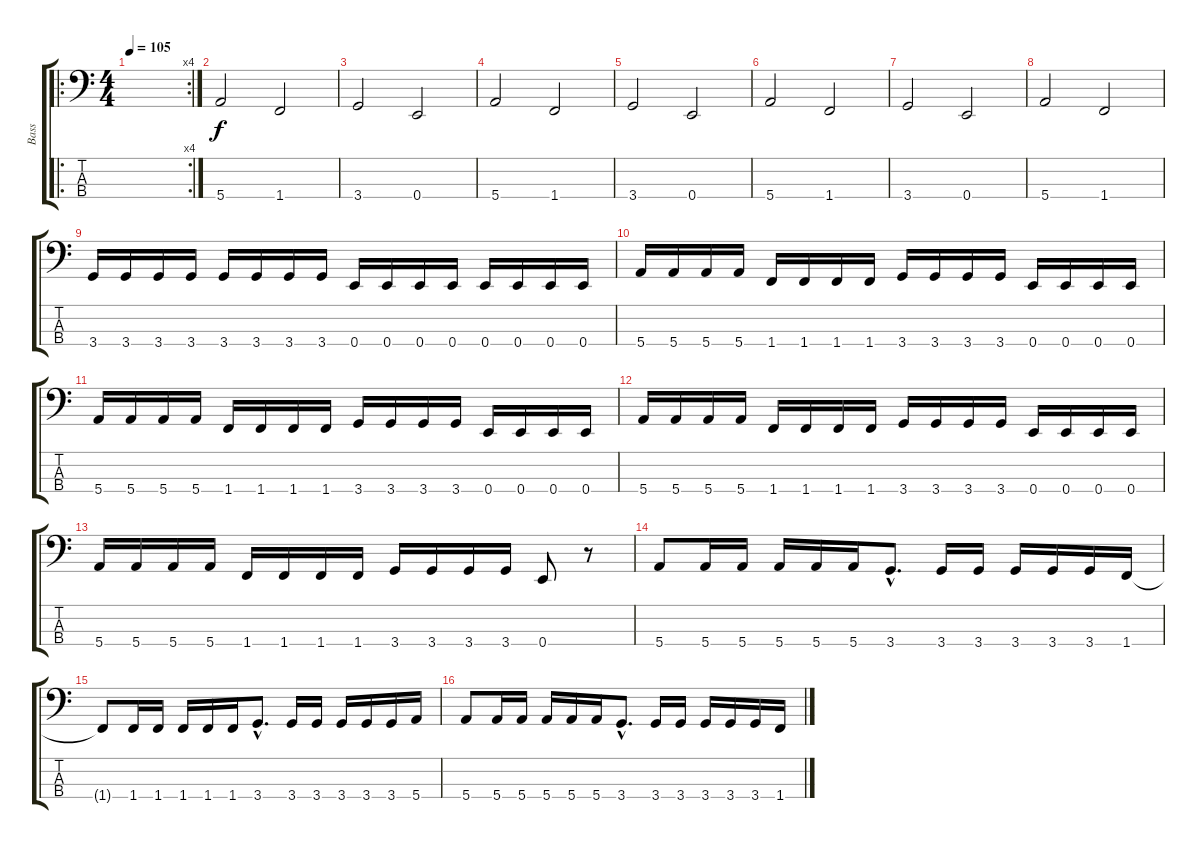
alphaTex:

\track ("Bass" "Bass") {instrument electricbassfinger}
\staff {score tabs}
\tuning (G2 D2 A1 E1) {hide}
\ro
\rc 4
\ts (4 4)
\tempo 105
\clef f4
\ks c
|
5.4.2 1.4.2 |
3.4.2 0.4.2 |
5.4.2 1.4.2 |
3.4.2 0.4.2 |
5.4.2 1.4.2 |
3.4.2 0.4.2 |
5.4.2 1.4.2 |
3.4.16 3.4.16 3.4.16 3.4.16 3.4.16 3.4.16 3.4.16 3.4.16 0.4.16 0.4.16 0.4.16 0.4.16 0.4.16 0.4.16 0.4.16 0.4.16 |
5.4.16 5.4.16 5.4.16 5.4.16 1.4.16 1.4.16 1.4.16 1.4.16 3.4.16 3.4.16 3.4.16 3.4.16 0.4.16 0.4.16 0.4.16 0.4.16 |
5.4.16 5.4.16 5.4.16 5.4.16 1.4.16 1.4.16 1.4.16 1.4.16 3.4.16 3.4.16 3.4.16 3.4.16 0.4.16 0.4.16 0.4.16 0.4.16 |
5.4.16 5.4.16 5.4.16 5.4.16 1.4.16 1.4.16 1.4.16 1.4.16 3.4.16 3.4.16 3.4.16 3.4.16 0.4.16 0.4.16 0.4.16 0.4.16 |
5.4.16 5.4.16 5.4.16 5.4.16 1.4.16 1.4.16 1.4.16 1.4.16 3.4.16 3.4.16 3.4.16 3.4.16 0.4.8 r.8 |
5.4.8 5.4.16 5.4.16 5.4.16 5.4.16 5.4.16 3.4{hac}.8{d} 3.4.16 3.4.16 3.4.16 3.4.16 3.4.16 1.4.16 |
1.4{t}.8 1.4.16 1.4.16 1.4.16 1.4.16 1.4.16 3.4{hac}.8{d} 3.4.16 3.4.16 3.4.16 3.4.16 3.4.16 5.4.16 |
5.4.8 5.4.16 5.4.16 5.4.16 5.4.16 5.4.16 3.4{hac}.8{d} 3.4.16 3.4.16 3.4.16 3.4.16 3.4.16 1.4.16
